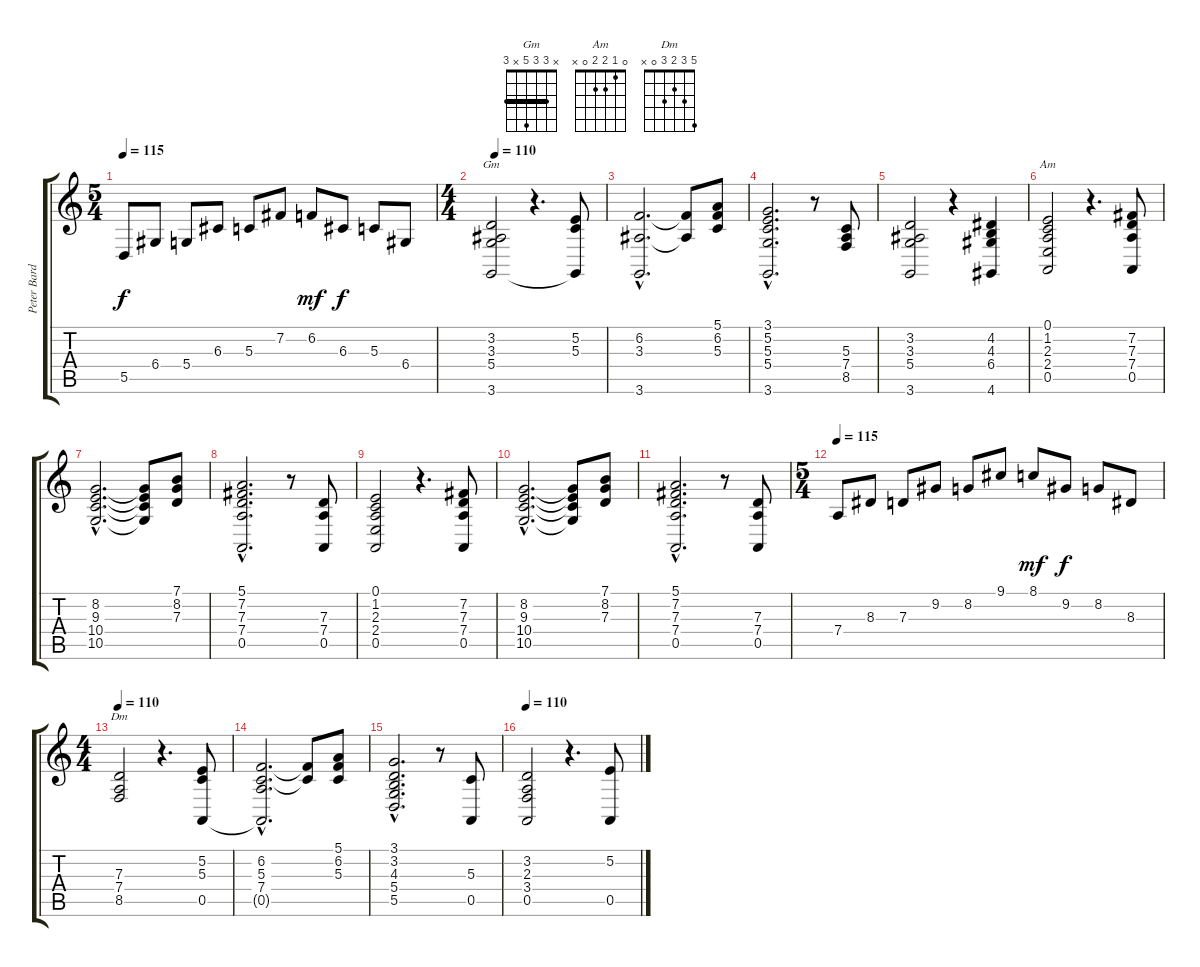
\track ("Peter Bardens - Organ" "Peter Bard") {instrument drawbarorgan}
\staff {score tabs}
\tuning (E4 B3 G3 D3 A2 E2) {hide}
\chord ("Gm" x 3 3 5 x 3) {barre 3}
\chord ("Am" 0 1 2 2 0 x)
\chord ("Dm" 5 3 2 3 0 x)
\ts (5 4)
\tempo 115
\clef g2
\ks c
5.5.8{dy f} 6.4.8 5.4.8 6.3.8 5.3.8 7.2.8 6.2.8{dy mf} 6.3.8{dy f} 5.3.8 6.4.8 |
\ts (4 4)
\tempo 110
(3.2 3.3 5.4 3.6).2{ch "Gm"} r.4{d} (5.2 5.3 3.6{t}).8 |
(6.2{hac} 3.3{hac} 3.6{hac}).2{d} (6.2{t} 3.3{t}).8 (5.1 6.2 5.3).8 |
(3.1{hac} 5.2{hac} 5.3{hac} 5.4{hac} 3.6{hac}).2{d} r.8 (5.3 7.4 8.5).8 |
(3.2 3.3 5.4 3.6).2 r.4 (4.2 4.3 6.4 4.6).4 |
(0.1 1.2 2.3 2.4 0.5).2{ch "Am"} r.4{d} (7.2 7.3 7.4 0.5).8 |
(8.2{hac} 9.3{hac} 10.4{hac} 10.5{hac}).2{d} (8.2{t} 9.3{t} 10.4{t} 10.5{t}).8 (7.1 8.2 7.3).8 |
(5.1{hac} 7.2{hac} 7.3{hac} 7.4{hac} 0.5{hac}).2{d} r.8 (7.3 7.4 0.5).8 |
(0.1 1.2 2.3 2.4 0.5).2 r.4{d} (7.2 7.3 7.4 0.5).8 |
(8.2{hac} 9.3{hac} 10.4{hac} 10.5{hac}).2{d} (8.2{t} 9.3{t} 10.4{t} 10.5{t}).8 (7.1 8.2 7.3).8 |
(5.1{hac} 7.2{hac} 7.3{hac} 7.4{hac} 0.5{hac}).2{d} r.8 (7.3 7.4 0.5).8 |
\ts (5 4)
\tempo 115
7.4.8 8.3.8 7.3.8 9.2.8 8.2.8 9.1.8 8.1.8{dy mf} 9.2.8{dy f} 8.2.8 8.3.8 |
\ts (4 4)
\tempo 110
(7.3 7.4 8.5).2{ch "Dm"} r.4{d} (5.2 5.3 0.5).8 |
(6.2{hac} 5.3{hac} 7.4{hac} 0.5{hac t}).2{d} (6.2{t} 5.3{t}).8 (5.1 6.2 5.3).8 |
(3.1{hac} 3.2{hac} 4.3{hac} 5.4{hac} 5.5{hac}).2{d} r.8 (5.3 0.5).8 |
\tempo 110
(3.2 2.3 3.4 0.5).2 r.4{d} (5.2 0.5).8
